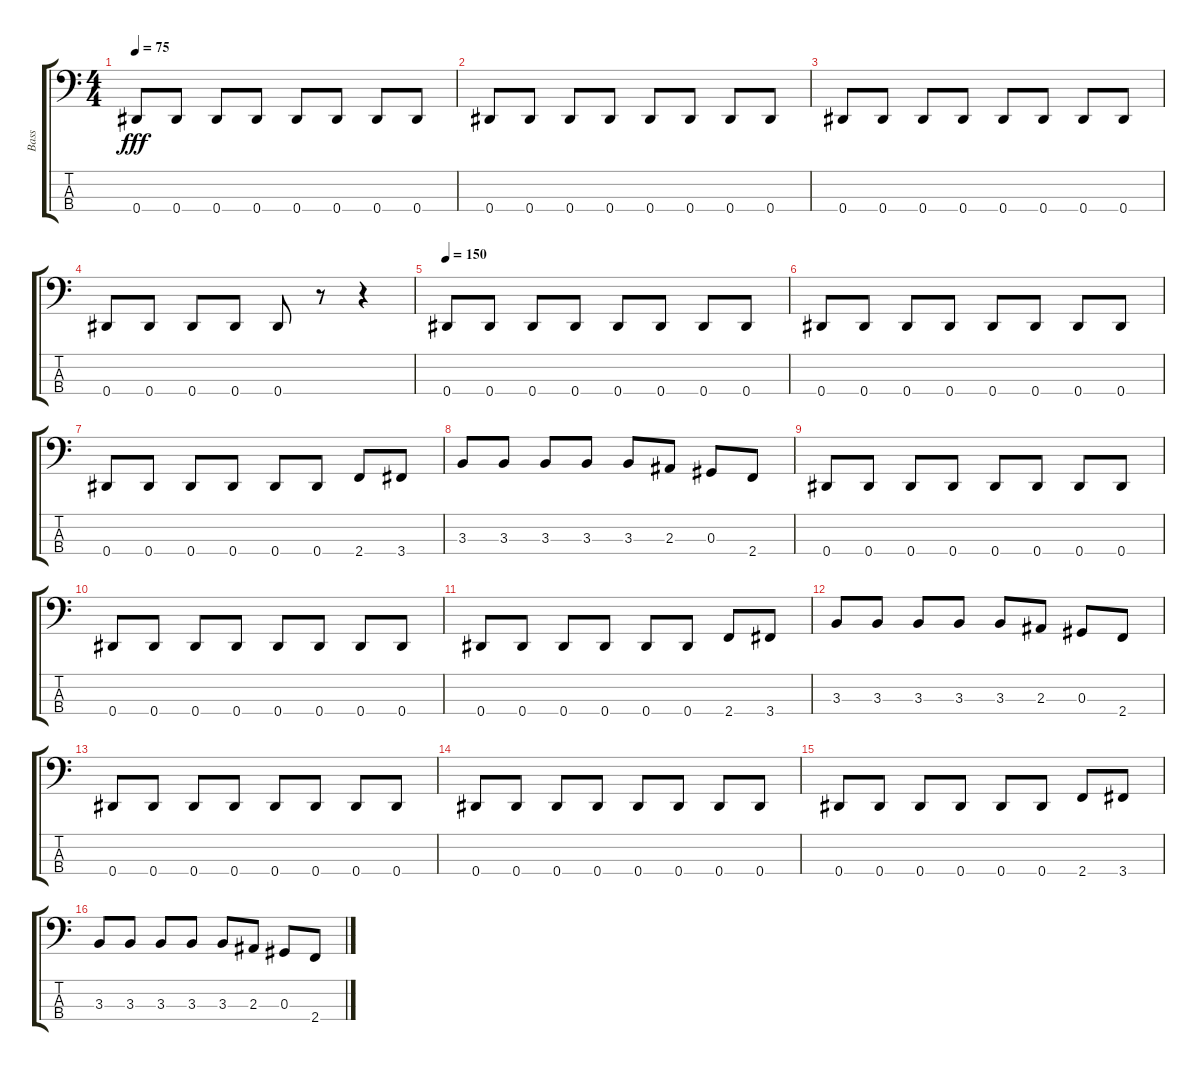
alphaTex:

\track ("Bass" "Bass") {instrument electricbassfinger}
\staff {score tabs}
\tuning (Gb2 Db2 Ab1 Eb1) {hide}
\ts (4 4)
\tempo 75
\clef f4
\ks c
0.4.8{dy fff} 0.4.8 0.4.8 0.4.8 0.4.8 0.4.8 0.4.8 0.4.8 |
0.4.8 0.4.8 0.4.8 0.4.8 0.4.8 0.4.8 0.4.8 0.4.8 |
0.4.8 0.4.8 0.4.8 0.4.8 0.4.8 0.4.8 0.4.8 0.4.8 |
0.4.8 0.4.8 0.4.8 0.4.8 0.4.8 r.8 r.4 |
\tempo 150
0.4.8 0.4.8 0.4.8 0.4.8 0.4.8 0.4.8 0.4.8 0.4.8 |
0.4.8 0.4.8 0.4.8 0.4.8 0.4.8 0.4.8 0.4.8 0.4.8 |
0.4.8 0.4.8 0.4.8 0.4.8 0.4.8 0.4.8 2.4.8 3.4.8 |
3.3.8 3.3.8 3.3.8 3.3.8 3.3.8 2.3.8 0.3.8 2.4.8 |
0.4.8 0.4.8 0.4.8 0.4.8 0.4.8 0.4.8 0.4.8 0.4.8 |
0.4.8 0.4.8 0.4.8 0.4.8 0.4.8 0.4.8 0.4.8 0.4.8 |
0.4.8 0.4.8 0.4.8 0.4.8 0.4.8 0.4.8 2.4.8 3.4.8 |
3.3.8 3.3.8 3.3.8 3.3.8 3.3.8 2.3.8 0.3.8 2.4.8 |
0.4.8 0.4.8 0.4.8 0.4.8 0.4.8 0.4.8 0.4.8 0.4.8 |
0.4.8 0.4.8 0.4.8 0.4.8 0.4.8 0.4.8 0.4.8 0.4.8 |
0.4.8 0.4.8 0.4.8 0.4.8 0.4.8 0.4.8 2.4.8 3.4.8 |
3.3.8 3.3.8 3.3.8 3.3.8 3.3.8 2.3.8 0.3.8 2.4.8
